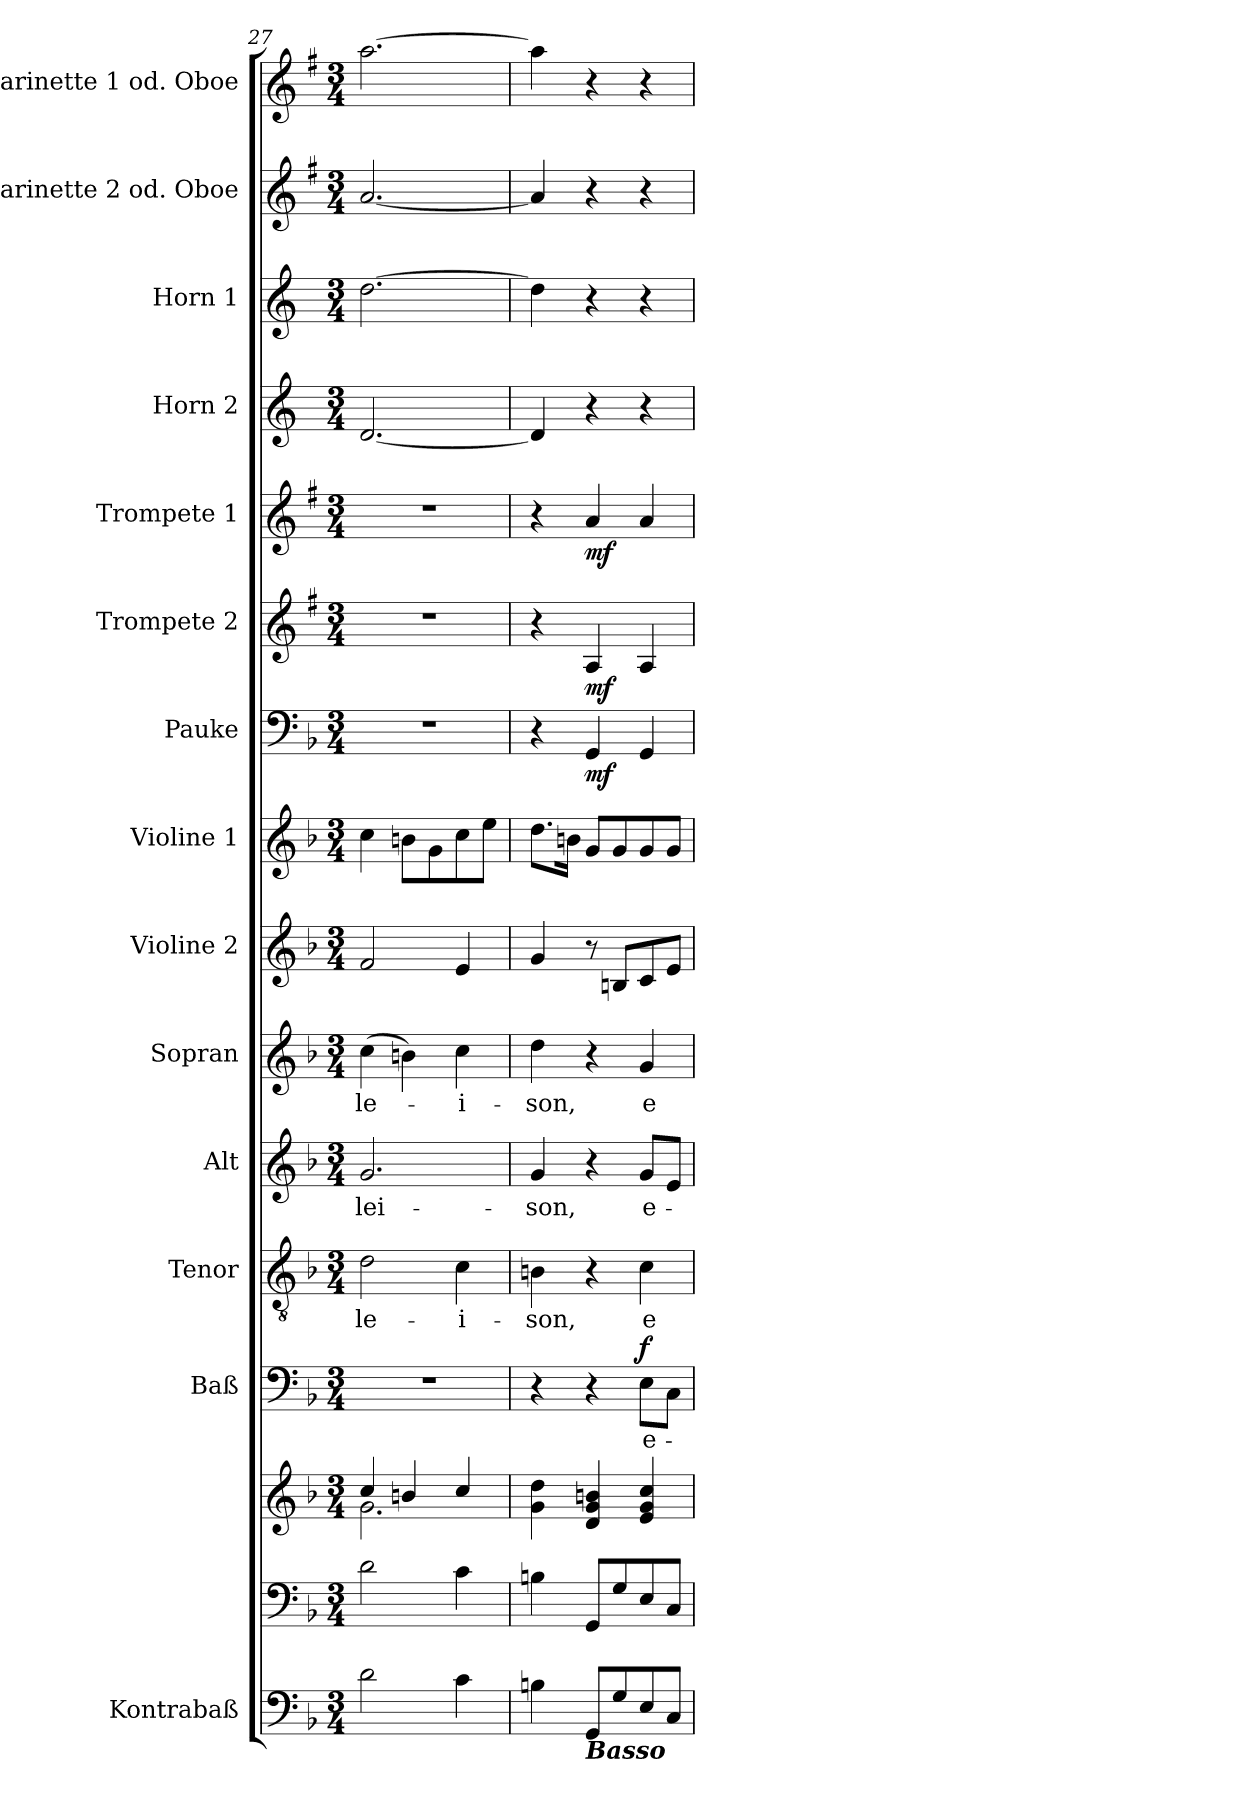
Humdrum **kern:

**kern	**kern	**kern	**kern	**text	**dynam	**kern	**text	**kern	**text	**kern	**text	**kern	**kern	**kern	**dynam	**kern	**dynam	**kern	**dynam	**kern	**kern	**kern	**kern
*part15	*part14	*part14	*part13	*part13	*part13	*part12	*part12	*part11	*part11	*part10	*part10	*part9	*part8	*part7	*part7	*part6	*part6	*part5	*part5	*part4	*part3	*part2	*part1
*staff16	*staff15	*staff14	*staff13	*staff13	*staff13	*staff12	*staff12	*staff11	*staff11	*staff10	*staff10	*staff9	*staff8	*staff7	*staff7	*staff6	*staff6	*staff5	*staff5	*staff4	*staff3	*staff2	*staff1
*I"Kontrabaß	*	*	*I"Baß	*	*	*I"Tenor	*	*I"Alt	*	*I"Sopran	*	*I"Violine 2	*I"Violine 1	*I"Pauke	*	*I"Trompete 2	*	*I"Trompete 1	*	*I"Horn 2	*I"Horn 1	*I"Klarinette 2 od. Oboe	*I"Klarinette 1 od. Oboe
*	*	*	*	*	*	*	*	*	*	*	*	*	*	*	*	*I'Tpt	*	*I'Tpt	*	*I'Hn	*I'Hn	*	*
*clefF4	*clefF4	*clefG2	*clefF4	*	*	*clefGv2	*	*clefG2	*	*clefG2	*	*clefG2	*clefG2	*clefF4	*	*clefG2	*	*clefG2	*	*clefG2	*clefG2	*clefG2	*clefG2
*ITrd7c12	*	*	*	*	*	*	*	*	*	*	*	*	*	*	*	*ITrd1c2	*	*ITrd1c2	*	*ITrd4c7	*ITrd4c7	*ITrd1c2	*ITrd1c2
*k[b-]	*k[b-]	*k[b-]	*k[b-]	*	*	*k[b-]	*	*k[b-]	*	*k[b-]	*	*k[b-]	*k[b-]	*k[b-]	*	*k[b-]	*	*k[b-]	*	*k[b-]	*k[b-]	*k[b-]	*k[b-]
*F:	*F:	*F:	*F:	*	*	*F:	*	*F:	*	*F:	*	*F:	*F:	*F:	*	*F:	*	*F:	*	*F:	*F:	*F:	*F:
*M3/4	*M3/4	*M3/4	*M3/4	*	*	*M3/4	*	*M3/4	*	*M3/4	*	*M3/4	*M3/4	*M3/4	*	*M3/4	*	*M3/4	*	*M3/4	*M3/4	*M3/4	*M3/4
=27	=27	=27	=27	=27	=27	=27	=27	=27	=27	=27	=27	=27	=27	=27	=27	=27	=27	=27	=27	=27	=27	=27	=27
*	*	*^	*	*	*	*	*	*	*	*	*	*	*	*	*	*	*	*	*	*	*	*	*
!	!	!	!	!	!	!	!	!LO:LY:b	!	!LO:LY:b	!	!LO:LY:b	!	!	!	!	!	!	!	!	!	!	!	!
2D\	2d\	4cc/	2.g\	2.r	.	.	2d\	-le-	2.g/	-lei-	(>4cc\	-le-	2f/	4cc\	2.r	.	2.r	.	2.r	.	[2.G/	[2.g\	[2.g/	[2.gg\
.	.	4bn/	.	.	.	.	.	.	.	.	4bn\)	.	.	8bn\L	.	.	.	.	.	.	.	.	.	.
.	.	.	.	.	.	.	.	.	.	.	.	.	.	8g\	.	.	.	.	.	.	.	.	.	.
!	!	!	!	!	!	!	!	!LO:LY:b	!	!	!	!LO:LY:b	!	!	!	!	!	!	!	!	!	!	!	!
4C\	4c\	4cc/	.	.	.	.	4c\	-i-	.	.	4cc\	-i-	4e/	8cc\	.	.	.	.	.	.	.	.	.	.
.	.	.	.	.	.	.	.	.	.	.	.	.	.	8ee\J	.	.	.	.	.	.	.	.	.	.
*	*	*v	*v	*	*	*	*	*	*	*	*	*	*	*	*	*	*	*	*	*	*	*	*	*
!!LO:PB:g=z
=28	=28	=28	=28	=28	=28	=28	=28	=28	=28	=28	=28	=28	=28	=28	=28	=28	=28	=28	=28	=28	=28	=28	=28
!	!	!	!	!	!	!	!LO:LY:b	!	!LO:LY:b	!	!LO:LY:b	!	!	!	!	!	!	!	!	!	!	!	!
4BBn\	4Bn\	4g\ 4dd\	4r	.	.	4Bn\	-son,	4g/	-son,	4dd\	-son,	4g/	8.dd\L	4r	.	4r	.	4r	.	4G/]	4g\]	4g/]	4gg\]
.	.	.	.	.	.	.	.	.	.	.	.	.	16bn\Jk	.	.	.	.	.	.	.	.	.	.
!LO:TX:b:Bi:t=Basso	!	!	!	!	!	!	!	!	!	!	!	!	!	!	!	!	!	!	!	!	!	!	!
!	!	!	!	!	!	!	!	!	!	!	!	!	!	!	!LO:DY:b	!	!LO:DY:b	!	!LO:DY:b	!	!	!	!
8GGG/L	8GG/L	4d/ 4g/ 4bn/	4r	.	.	4r	.	4r	.	4r	.	8r	8g/L	4GG/	mf	4G/	mf	4g/	mf	4r	4r	4r	4r
8GG/	8G/	.	.	.	.	.	.	.	.	.	.	8Bn/L	8g/	.	.	.	.	.	.	.	.	.	.
!	!	!	!	!LO:LY:b	!LO:DY:a	!	!LO:LY:b	!	!LO:LY:b	!	!LO:LY:b	!	!	!	!	!	!	!	!	!	!	!	!
8EE/	8E/	4e/ 4g/ 4cc/	8E\L	e-	f	4c\	e-	8g/L	e-	4g/	e-	8c/	8g/	4GG/	.	4G/	.	4g/	.	4r	4r	4r	4r
8CC/J	8C/J	.	8C\J	.	.	.	.	8e/J	.	.	.	8e/J	8g/J	.	.	.	.	.	.	.	.	.	.
=	=	=	=	=	=	=	=	=	=	=	=	=	=	=	=	=	=	=	=	=	=	=	=
*-	*-	*-	*-	*-	*-	*-	*-	*-	*-	*-	*-	*-	*-	*-	*-	*-	*-	*-	*-	*-	*-	*-	*-
